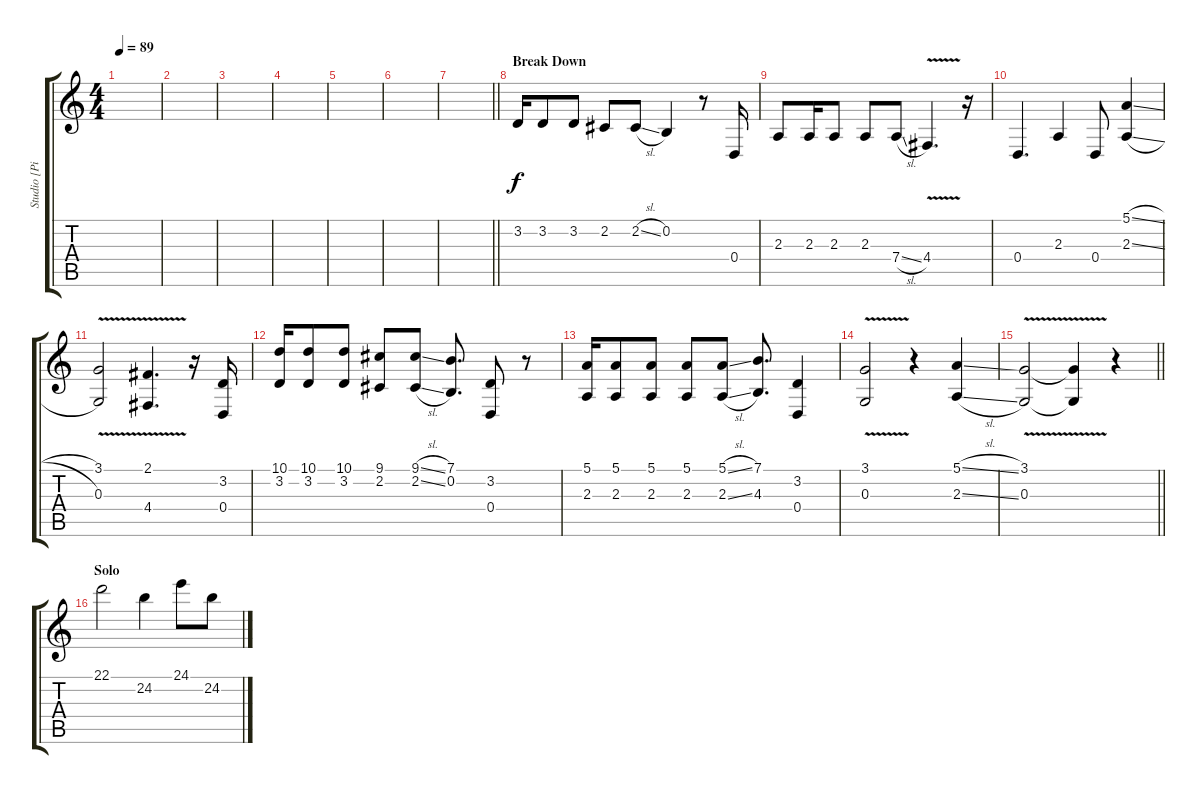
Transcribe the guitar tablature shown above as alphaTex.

\track ("Studio [Piano LH/FX]" "Studio [Pi") {instrument honkytonkpiano}
\staff {score tabs}
\tuning (E4 B3 G3 D3 A2 D2) {hide}
\ts (4 4)
\tempo 89
\clef g2
\ks c
|
|
|
|
|
|
\barLineRight lightlight
|
\section ("" "Break Down")
3.2.16{volume 10 balance 9 instrument synthvoice} 3.2.8 3.2.8 2.2.8 2.2{sl}.8 0.2.4 r.8 0.4.16 |
2.3.8 2.3.16 2.3.8 2.3.8 7.4{sl}.8 4.4{v}.4{d} r.16 |
0.4.4{d} 2.3.4 0.4.8 (5.1{sl} 2.3{sl}).4 |
(3.1 0.3{v}).2 (2.1 4.4{v}).4{d} r.16 (3.2 0.4).16 |
(10.1 3.2).16 (10.1 3.2).8 (10.1 3.2).8 (9.1 2.2).8 (9.1{sl} 2.2{sl}).8 (7.1 0.2).8{d} (3.2 0.4).8 r.8 |
(5.1 2.3).16 (5.1 2.3).8 (5.1 2.3).8 (5.1 2.3).8 (5.1{sl} 2.3{sl}).8 (7.1 4.3).8{d} (3.2 0.4).4 |
(3.1 0.3{v}).2 r.4 (5.1{sl} 2.3{sl}).4 |
\barLineRight lightlight
(3.1 0.3{v}).2 (3.1{t} 0.3{t}).4 r.4 |
\section ("" "Solo")
22.1.2{volume 11 balance 8 instrument stringensemble1} 24.2.4 24.1.8 24.2.8
